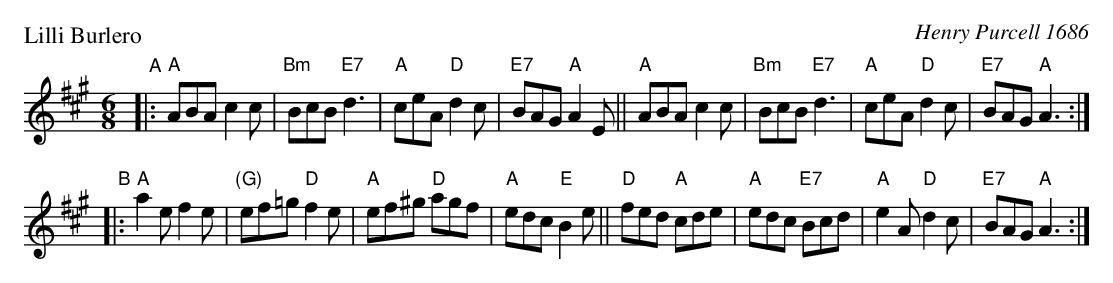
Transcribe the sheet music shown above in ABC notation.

X:1
P: Lilli Burlero
O: Henry Purcell 1686
M: 6/8
L: 1/8
K: A
"^A"\
|: "A"ABA c2c | "Bm"BcB "E7"d3 | "A"ceA "D"d2c | "E7"BAG "A"A2E \
|| "A"ABA c2c | "Bm"BcB "E7"d3 | "A"ceA "D"d2c | "E7"BAG "A"A3 :|
"^B"\
|: "A"a2e f2e | "(G)"ef=g "D"f2e | "A"ef^g "D"agf | "A"edc "E"B2e \
|| "D"fed "A"cde | "A"edc "E7"Bcd | "A"e2A "D"d2c | "E7"BAG "A"A3 :|
